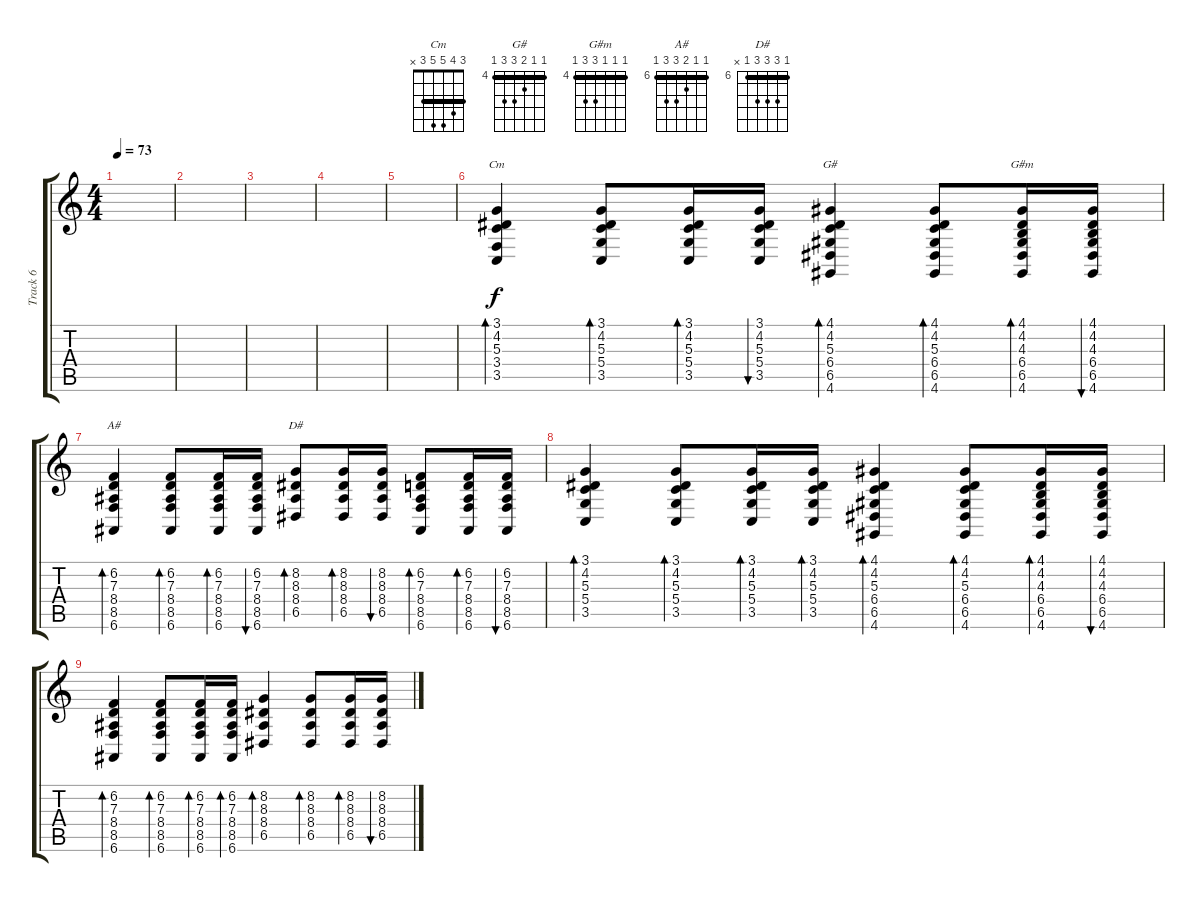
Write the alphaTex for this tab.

\track ("Track 6" "Track 6") {instrument harpsichord}
\staff {score tabs}
\tuning (E4 B3 G3 D3 A2 E2) {hide}
\chord ("Cm" 3 4 5 5 3 x) {barre 3}
\chord ("G#" 4 4 5 6 6 4) {firstfret 4 barre 4}
\chord ("G#m" 4 4 4 6 6 4) {firstfret 4 barre 4}
\chord ("A#" 6 6 7 8 8 6) {firstfret 6 barre 6}
\chord ("D#" 6 8 8 8 6 x) {firstfret 6 barre 6}
\ts (4 4)
\tempo 73
\clef g2
\ks c
|
|
|
|
|
(3.1 4.2 5.3 3.4 3.5).4{bd 60 ch "Cm" dy f volume 5 instrument acousticguitarsteel} (3.1 4.2 5.3 5.4 3.5).8{bd 30} (3.1 4.2 5.3 5.4 3.5).16{bd 30} (3.1 4.2 5.3 5.4 3.5).16{bu 30} (4.1 4.2 5.3 6.4 6.5 4.6).4{bd 60 ch "G#"} (4.1 4.2 5.3 6.4 6.5 4.6).8{bd 30} (4.1 4.2 4.3 6.4 6.5 4.6).16{bd 30 ch "G#m"} (4.1 4.2 4.3 6.4 6.5 4.6).16{bu 30} |
(6.2 7.3 8.4 8.5 6.6).4{bd 60 ch "A#"} (6.2 7.3 8.4 8.5 6.6).8{bd 30} (6.2 7.3 8.4 8.5 6.6).16{bd 30} (6.2 7.3 8.4 8.5 6.6).16{bu 30} (8.2 8.3 8.4 6.5).8{bd 30 ch "D#"} (8.2 8.3 8.4 6.5).16{bd 30} (8.2 8.3 8.4 6.5).16{bu 30} (6.2 7.3 8.4 8.5 6.6).8{bd 30} (6.2 7.3 8.4 8.5 6.6).16{bd 30} (6.2 7.3 8.4 8.5 6.6).16{bu 30} |
(3.1 4.2 5.3 5.4 3.5).4{bd 60} (3.1 4.2 5.3 5.4 3.5).8{bd 30} (3.1 4.2 5.3 5.4 3.5).16{bd 30} (3.1 4.2 5.3 5.4 3.5).16{bd 30} (4.1 4.2 5.3 6.4 6.5 4.6).4{bd 60} (4.1 4.2 5.3 6.4 6.5 4.6).8{bd 30} (4.1 4.2 4.3 6.4 6.5 4.6).16{bd 30} (4.1 4.2 4.3 6.4 6.5 4.6).16{bu 30} |
(6.2 7.3 8.4 8.5 6.6).4{bd 60} (6.2 7.3 8.4 8.5 6.6).8{bd 30} (6.2 7.3 8.4 8.5 6.6).16{bd 30} (6.2 7.3 8.4 8.5 6.6).16{bd 30} (8.2 8.3 8.4 6.5).4{bd 60} (8.2 8.3 8.4 6.5).8{bd 30} (8.2 8.3 8.4 6.5).16{bd 30} (8.2 8.3 8.4 6.5).16{bu 30}
